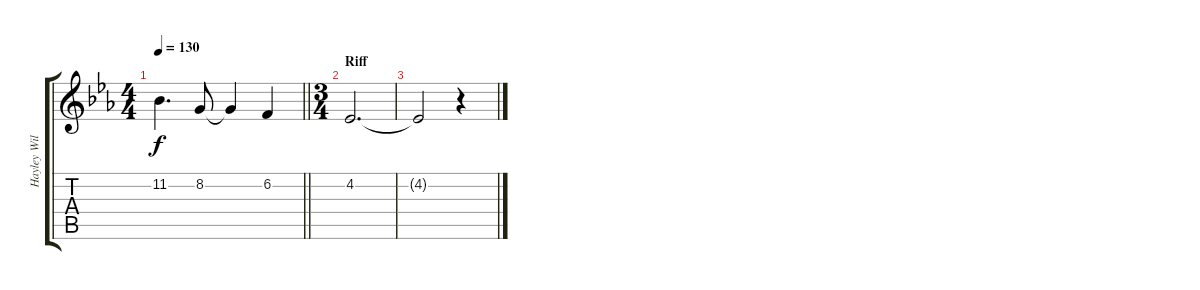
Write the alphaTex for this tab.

\track ("Hayley Williams (Vocals)" "Hayley Wil") {instrument altosax bank 255}
\staff {score tabs}
\tuning (E4 B3 G3 D3 A2 E2) {hide}
\ts (4 4)
\tempo 130
\clef g2
\barLineRight lightlight
\ks eb
11.2.4{d dy f} 8.2.8 8.2{t}.4 6.2.4 |
\ts (3 4)
\section ("" "Riff")
4.2.2{d} |
4.2{t}.2 r.4
